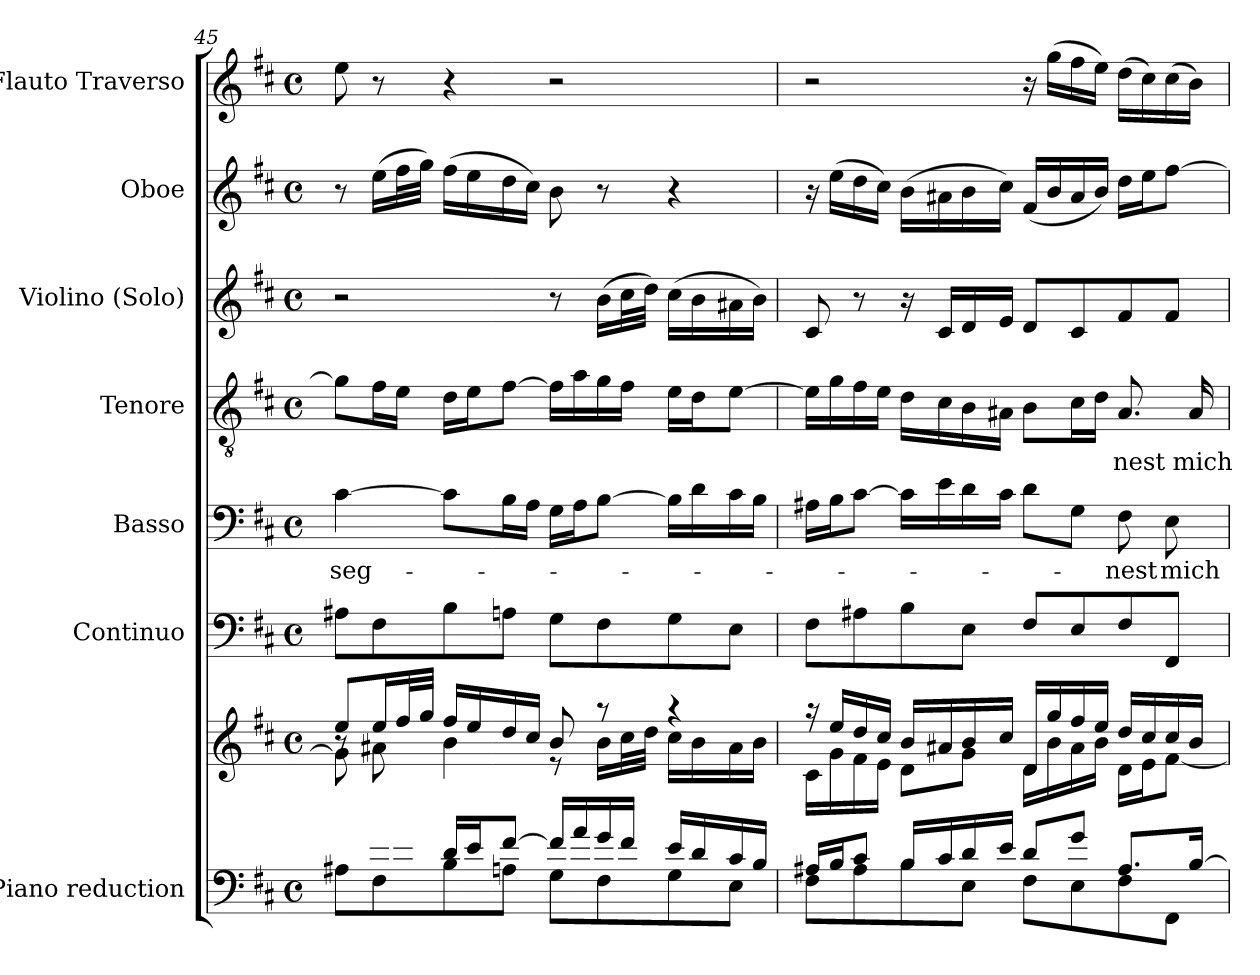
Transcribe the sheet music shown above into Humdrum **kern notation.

**kern	**kern	**kern	**kern	**text	**kern	**text	**kern	**kern	**kern
*part7	*part7	*part6	*part5	*part5	*part4	*part4	*part3	*part2	*part1
*staff8	*staff7	*staff6	*staff5	*staff5	*staff4	*staff4	*staff3	*staff2	*staff1
*I"Piano reduction	*	*I"Continuo	*I"Basso	*	*I"Tenore	*	*I"Violino (Solo)	*I"Oboe	*I"Flauto Traverso
*I'Pno	*	*	*	*	*	*	*I'Vln	*I'Ob	*I'Fl
*clefF4	*clefG2	*clefF4	*clefF4	*	*clefGv2	*	*clefG2	*clefG2	*clefG2
*k[f#c#]	*k[f#c#]	*k[f#c#]	*k[f#c#]	*	*k[f#c#]	*	*k[f#c#]	*k[f#c#]	*k[f#c#]
*M4/4	*M4/4	*M4/4	*M4/4	*	*M4/4	*	*M4/4	*M4/4	*M4/4
*met(c)	*met(c)	*met(c)	*met(c)	*	*met(c)	*	*met(c)	*met(c)	*met(c)
=45	=45	=45	=45	=45	=45	=45	=45	=45	=45
*^	*^	*	*	*	*	*	*	*	*
*	*	*	*^	*	*	*	*	*	*	*	*
!	!	!	!	!	!	!	!LO:LY:b	!	!	!	!	!
8ryy	8A#X\L	8ee/L	8r	8g\L]	8A#X\L	[4c#\	seg-	8g\L]	.	2r	8r	8ee\
16f#/L	8F#\	16ee/L	8a#X\	2..ryy	8F#\	.	.	16f#\L	.	.	(16ee\LL	8r
16e/JJ	.	32ff#/L	.	.	.	.	.	16e\JJ	.	.	32ff#\L	.
.	.	32gg/JJJ	.	.	.	.	.	.	.	.	32gg\JJJ)	.
16d/LL	8B\	16ff#/LL	4b\	.	8B\	8c#\L]	.	16d\LL	.	.	(16ff#\LL	4r
16e/J	.	16ee/	.	.	.	.	.	16e\J	.	.	16ee\	.
[8f#/J	8An\J	16dd/	.	.	8An\J	16B\L	.	[8f#\J	.	.	16dd\	.
.	.	16cc#/JJ	.	.	.	16A\JJ	.	.	.	.	16cc#\JJ)	.
16f#/LL]	8G\L	8b/	8r	.	8G\L	16G\LL	.	16f#\LL]	.	8r	8b\	2r
16a/	.	.	.	.	.	16A\J	.	16a\	.	.	.	.
16g/	8F#\	8r	16b\LL	.	8F#\	[8B\J	.	16g\	.	(16b\LL	8r	.
16f#/JJ	.	.	32cc#\L	.	.	.	.	16f#\JJ	.	32cc#\L	.	.
.	.	.	32dd\JJJ	.	.	.	.	.	.	32dd\JJJ)	.	.
16e/LL	8G\	4r	16cc#\LL	.	8G\	16B\LL]	.	16e\LL	.	(16cc#\LL	4r	.
16d/	.	.	16b\	.	.	16d\	.	16d\J	.	16b\	.	.
16c#/	8E\J	.	16a#\	.	8E\J	16c#\	.	[8e\J	.	16a#X\	.	.
16B/JJ	.	.	16b\JJ	.	.	16B\JJ	.	.	.	16b\JJ)	.	.
*	*	*	*v	*v	*	*	*	*	*	*	*	*
=46	=46	=46	=46	=46	=46	=46	=46	=46	=46	=46	=46
16A#X/LL	8F#\L	16r	16c#\LL	8F#\L	16A#X\LL	.	16e\LL]	.	8c#/	16r	2r
16B/J	.	16ee/LL	16g\	.	16B\J	.	16g\	.	.	(16ee\LL	.
8c#/J	8A#\	16dd/	16f#\	8A#X\	[8c#\J	.	16f#\	.	8r	16dd\	.
.	.	16cc#/JJ	16e\JJ	.	.	.	16e\JJ	.	.	16cc#\JJ)	.
16B/LL	8B\	16b/LL	8d\L	8B\	16c#\LL]	.	16d\LL	.	16r	(16b\LL	.
16c#/	.	16a#X/	.	.	16e\	.	16c#\	.	16c#/LL	16a#X\	.
16d/	8E\J	16b/	8g\J	8E\J	16d\	.	16B\	.	16d/	16b\	.
16e/JJ	.	16cc#/JJ	.	.	16c#\JJ	.	16A#X\JJ	.	16e/JJ	16cc#\JJ)	.
8d/L	8F#\L	16d/LL	16d\LL	8F#/L	8d\L	.	8B\L	.	8d/L	(16f#/LL	16r
.	.	16gg/	16b\	.	.	.	.	.	.	16b/	(16gg\LL
8g/J	8E\	16ff#/	16a#\	8E/	8G\J	.	16c#\L	.	8c#/	16a#/	16ff#\
.	.	16ee/JJ	16b\JJ	.	.	.	16d\JJ	.	.	16b/JJ)	16ee\JJ)
!	!	!	!	!	!	!LO:LY:b	!	!LO:LY:b	!	!	!
8.A#/L	8F#\	16dd/LL	16d\LL	8F#/	8F#\	-nest	8.A#/	-nest	8f#/	16dd\LL	(16dd\LL
.	.	16cc#/	16e\J	.	.	.	.	.	.	16ee\J	16cc#\)
!	!	!	!	!	!	!LO:LY:b	!	!	!	!	!
.	8FF#\J	16cc#/	[8f#\J	8FF#/J	8E\	mich	.	.	8f#/J	[8ff#\J	(16cc#\
!	!	!	!	!	!	!	!	!LO:LY:b	!	!	!
[16B/Jk	.	16b/JJ	.	.	.	.	16A#/	mich	.	.	16b\JJ)
*v	*v	*	*	*	*	*	*	*	*	*	*
*	*v	*v	*	*	*	*	*	*	*	*
=	=	=	=	=	=	=	=	=	=
*-	*-	*-	*-	*-	*-	*-	*-	*-	*-
